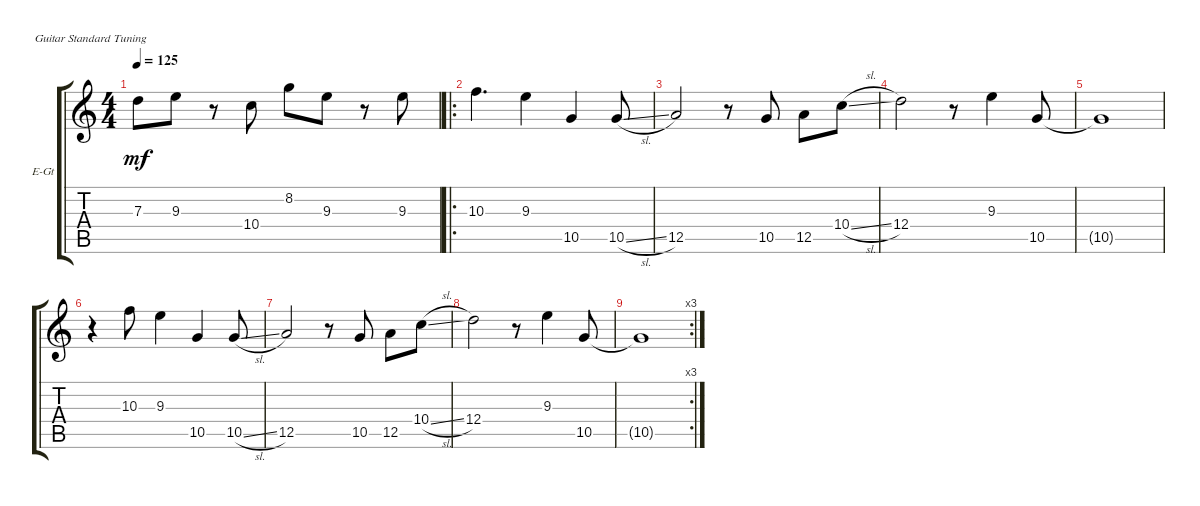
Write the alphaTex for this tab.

\defaultSystemsLayout 4
\bracketExtendMode groupsimilarinstruments
\firstSystemTrackNameOrientation horizontal
\otherSystemsTrackNameOrientation horizontal
\track ("Electric Guitar" "E-Gt") {instrument electricguitarclean}
\staff {score tabs}
\tuning (E4 B3 G3 D3 A2 E2)
\ts (4 4)
\tempo 125
\clef g2
\ks c
7.3.8{dy mf} 9.3.8 r.8 10.4.8 8.2.8 9.3.8 r.8 9.3.8 |
\ro
10.3.4{d} 9.3.4 10.5.4 10.5{sl}.8 |
12.5.2 r.8 10.5.8 12.5.8 10.4{sl}.8 |
12.4.2 r.8 9.3.4 10.5.8 |
10.5{t}.1 |
r.4 10.3.8 9.3.4 10.5.4 10.5{sl}.8 |
12.5.2 r.8 10.5.8 12.5.8 10.4{sl}.8 |
12.4.2 r.8 9.3.4 10.5.8 |
\rc 3
10.5{t}.1
